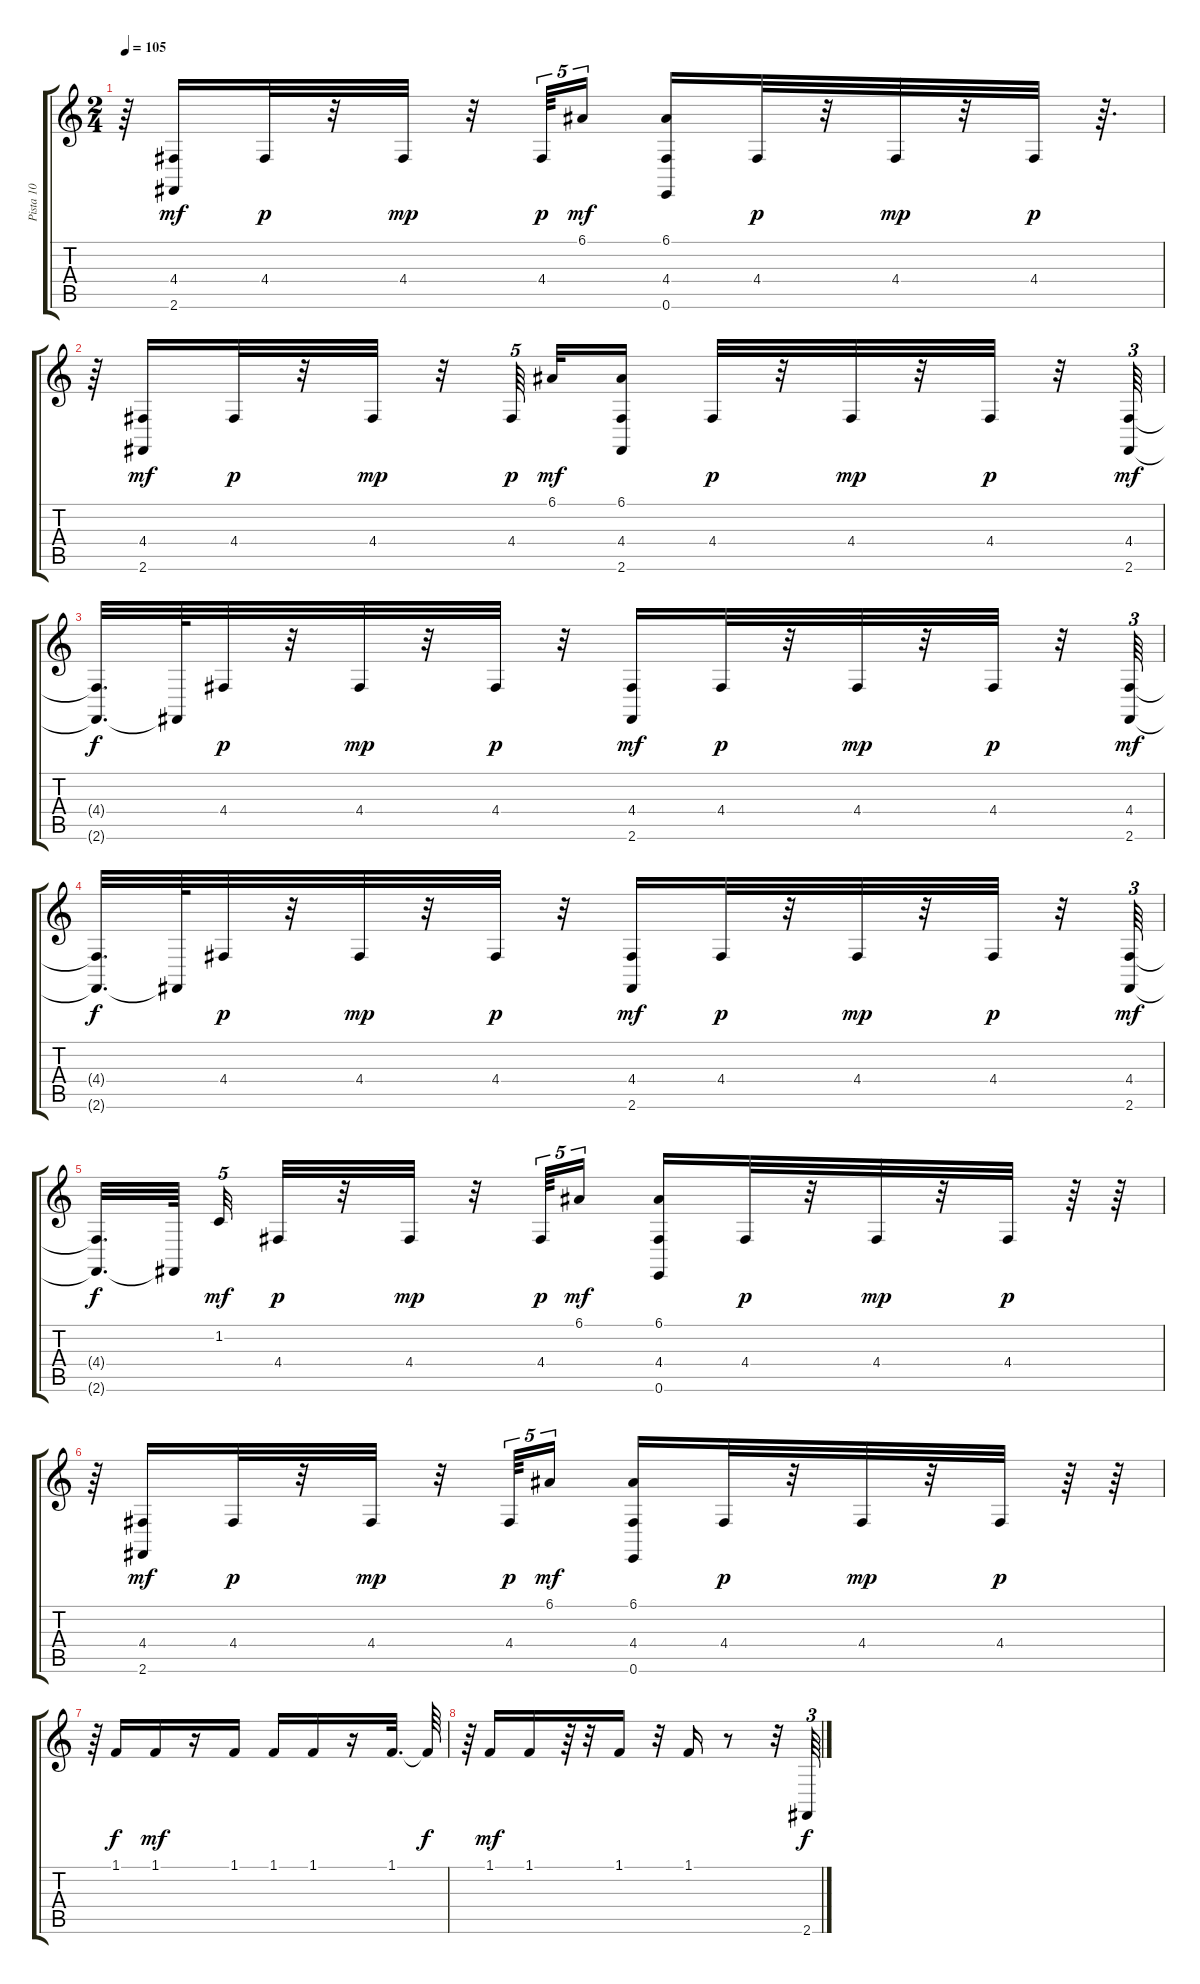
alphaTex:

\track ("Pista 10" "Pista 10") {instrument drawbarorgan}
\staff {score tabs}
\tuning (E4 B3 G3 D3 A2 E2) {hide}
\ts (2 4)
\tempo 105
\clef g2
\ks c
r.64{dy p} (4.4 2.6).16{dy mf} 4.4.32{dy p} r.32 4.4.32{dy mp} r.32 4.4.64{tu (5 4) dy p} 6.1.16{tu (5 4) dy mf} (6.1 4.4 0.6).16 4.4.32{dy p} r.32 4.4.32{dy mp} r.32 4.4.32{dy p} r.64{d} |
r.64 (4.4 2.6).16{dy mf} 4.4.32{dy p} r.32 4.4.32{dy mp} r.32 4.4.64{tu (5 4) dy p beam splitsecondary} 6.1.32{dy mf} (6.1 4.4 2.6).16 4.4.32{dy p} r.32 4.4.32{dy mp} r.32 4.4.32{dy p} r.32 (4.4 2.6).64{tu (3 2) dy mf} |
(4.4{t} 2.6{t}).32{d dy f} 2.6{t}.64 4.4.32{dy p} r.32 4.4.32{dy mp} r.32 4.4.32{dy p} r.32 (4.4 2.6).16{dy mf} 4.4.32{dy p} r.32 4.4.32{dy mp} r.32 4.4.32{dy p} r.32 (4.4 2.6).64{tu (3 2) dy mf} |
(4.4{t} 2.6{t}).32{d dy f} 2.6{t}.64 4.4.32{dy p} r.32 4.4.32{dy mp} r.32 4.4.32{dy p} r.32 (4.4 2.6).16{dy mf} 4.4.32{dy p} r.32 4.4.32{dy mp} r.32 4.4.32{dy p} r.32 (4.4 2.6).64{tu (3 2) dy mf} |
(4.4{t} 2.6{t}).32{d dy f} 2.6{t}.64{beam splitsecondary} 1.2.32{tu (5 4) dy mf} 4.4.32{dy p} r.32 4.4.32{dy mp} r.32 4.4.64{tu (5 4) dy p} 6.1.16{tu (5 4) dy mf} (6.1 4.4 0.6).16 4.4.32{dy p} r.32 4.4.32{dy mp} r.32 4.4.32{dy p} r.64 r.64 |
r.64 (4.4 2.6).16{dy mf} 4.4.32{dy p} r.32 4.4.32{dy mp} r.32 4.4.64{tu (5 4) dy p} 6.1.16{tu (5 4) dy mf} (6.1 4.4 0.6).16 4.4.32{dy p} r.32 4.4.32{dy mp} r.32 4.4.32{dy p} r.64 r.64 |
r.64 1.1.16{dy f} 1.1.16{dy mf} r.16 1.1.16 1.1.16 1.1.16 r.16 1.1.32{d} 1.1{t}.64{dy f} |
r.64 1.1.16{dy mf} 1.1.16 r.64 r.32 1.1.16 r.32 1.1.16 r.8 r.32 2.6.64{tu (3 2) dy f}
